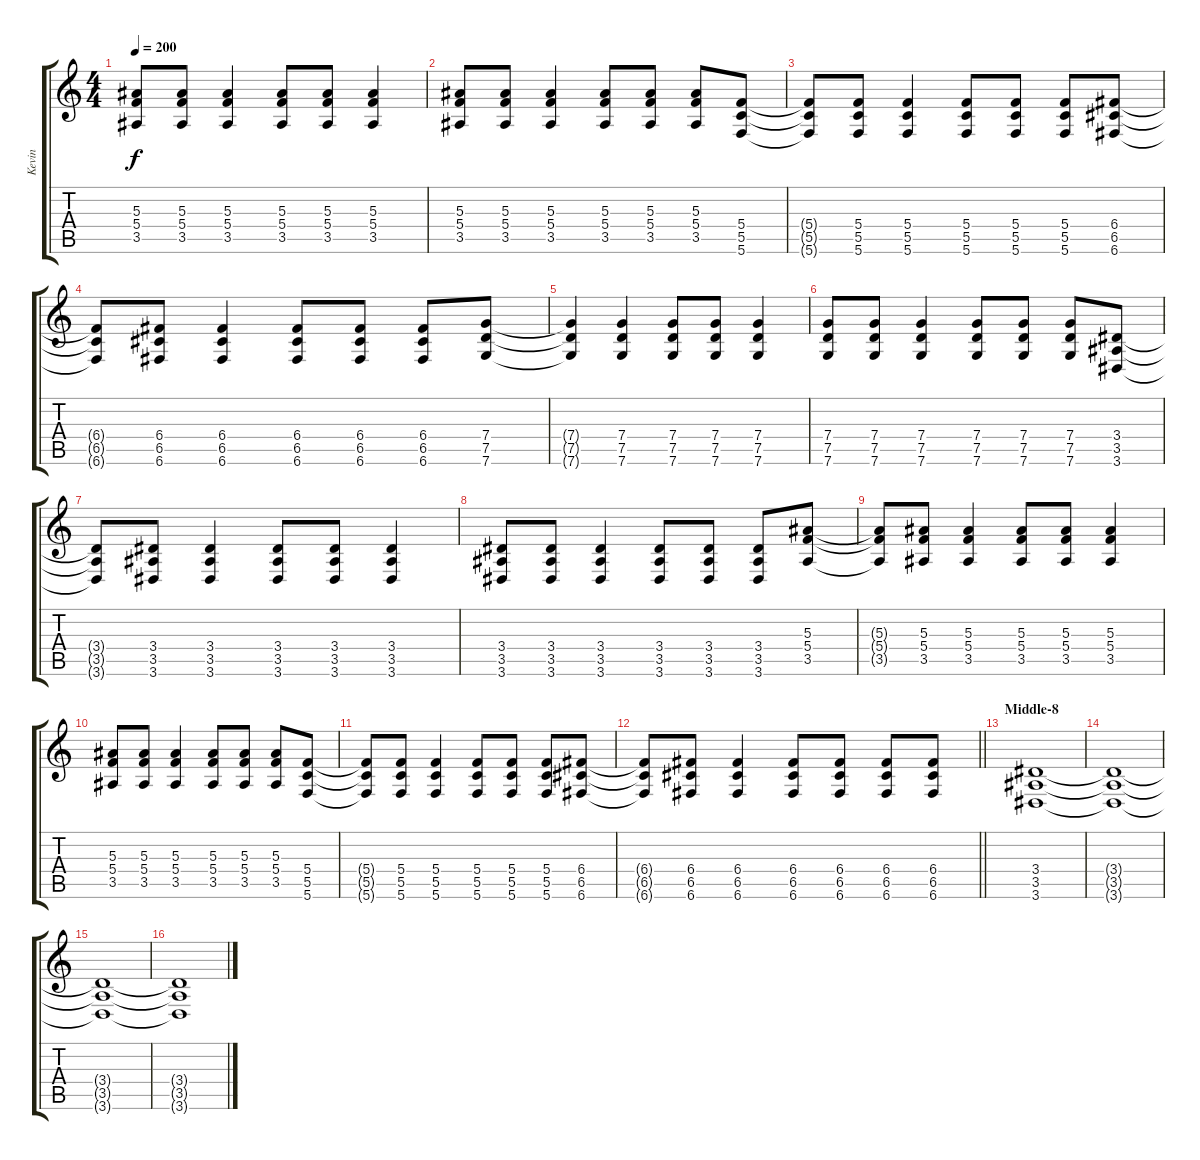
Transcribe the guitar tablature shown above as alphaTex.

\track ("Kevin" "Kevin") {instrument distortionguitar}
\staff {score tabs}
\tuning (D4 A3 F3 C3 G2 C2) {hide}
\ts (4 4)
\tempo 200
\clef g2
\ks c
(5.3{t} 5.4{t} 3.5{t}).8{dy f} (5.3 5.4 3.5).8 (5.3 5.4 3.5).4 (5.3 5.4 3.5).8 (5.3 5.4 3.5).8 (5.3 5.4 3.5).4 |
(5.3 5.4 3.5).8 (5.3 5.4 3.5).8 (5.3 5.4 3.5).4 (5.3 5.4 3.5).8 (5.3 5.4 3.5).8 (5.3 5.4 3.5).8 (5.4 5.5 5.6).8 |
(5.4{t} 5.5{t} 5.6{t}).8 (5.4 5.5 5.6).8 (5.4 5.5 5.6).4 (5.4 5.5 5.6).8 (5.4 5.5 5.6).8 (5.4 5.5 5.6).8 (6.4 6.5 6.6).8 |
(6.4{t} 6.5{t} 6.6{t}).8 (6.4 6.5 6.6).8 (6.4 6.5 6.6).4 (6.4 6.5 6.6).8 (6.4 6.5 6.6).8 (6.4 6.5 6.6).8 (7.4 7.5 7.6).8 |
(7.4{t} 7.5{t} 7.6{t}).4 (7.4 7.5 7.6).4 (7.4 7.5 7.6).8 (7.4 7.5 7.6).8 (7.4 7.5 7.6).4 |
(7.4 7.5 7.6).8 (7.4 7.5 7.6).8 (7.4 7.5 7.6).4 (7.4 7.5 7.6).8 (7.4 7.5 7.6).8 (7.4 7.5 7.6).8 (3.4 3.5 3.6).8 |
(3.4{t} 3.5{t} 3.6{t}).8 (3.4 3.5 3.6).8 (3.4 3.5 3.6).4 (3.4 3.5 3.6).8 (3.4 3.5 3.6).8 (3.4 3.5 3.6).4 |
(3.4 3.5 3.6).8 (3.4 3.5 3.6).8 (3.4 3.5 3.6).4 (3.4 3.5 3.6).8 (3.4 3.5 3.6).8 (3.4 3.5 3.6).8 (5.3 5.4 3.5).8 |
(5.3{t} 5.4{t} 3.5{t}).8 (5.3 5.4 3.5).8 (5.3 5.4 3.5).4 (5.3 5.4 3.5).8 (5.3 5.4 3.5).8 (5.3 5.4 3.5).4 |
(5.3 5.4 3.5).8 (5.3 5.4 3.5).8 (5.3 5.4 3.5).4 (5.3 5.4 3.5).8 (5.3 5.4 3.5).8 (5.3 5.4 3.5).8 (5.4 5.5 5.6).8 |
(5.4{t} 5.5{t} 5.6{t}).8 (5.4 5.5 5.6).8 (5.4 5.5 5.6).4 (5.4 5.5 5.6).8 (5.4 5.5 5.6).8 (5.4 5.5 5.6).8 (6.4 6.5 6.6).8 |
\barLineRight lightlight
(6.4{t} 6.5{t} 6.6{t}).8 (6.4 6.5 6.6).8 (6.4 6.5 6.6).4 (6.4 6.5 6.6).8 (6.4 6.5 6.6).8 (6.4 6.5 6.6).8 (6.4 6.5 6.6).8 |
\section ("" "Middle-8")
(3.4 3.5 3.6).1 |
(3.4{t} 3.5{t} 3.6{t}).1 |
(3.4{t} 3.5{t} 3.6{t}).1 |
(3.4{t} 3.5{t} 3.6{t}).1
